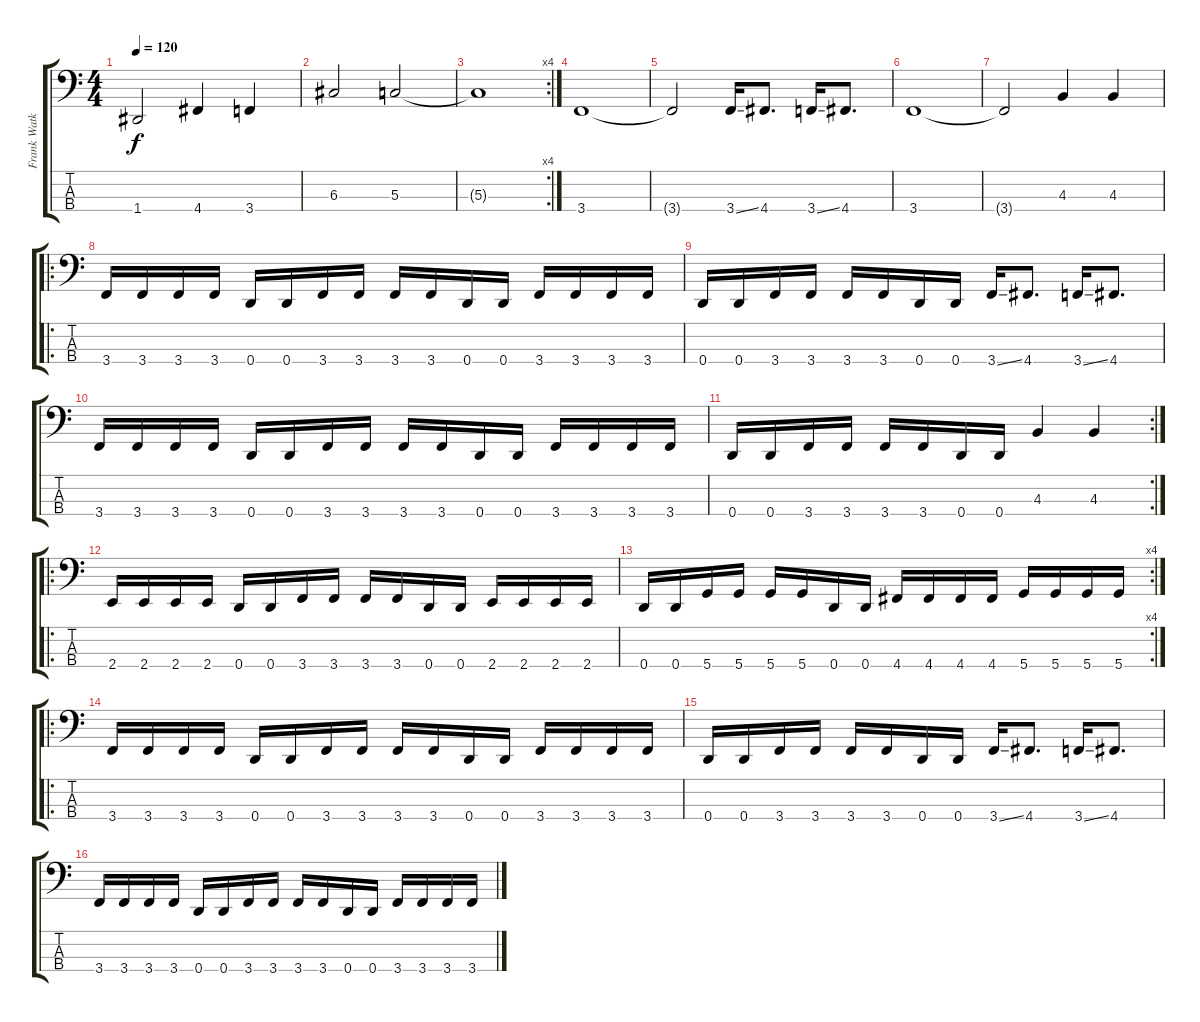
\track ("Frank Watkins" "Frank Watk") {instrument electricbasspick}
\staff {score tabs}
\tuning (F2 C2 G1 D1) {hide}
\ts (4 4)
\tempo 120
\clef f4
\ks c
1.4{t}.2{dy f} 4.4.4 3.4.4 |
6.3.2 5.3.2 |
\rc 4
5.3{t}.1 |
3.4.1 |
3.4{t}.2 3.4{ss}.16 4.4.8{d} 3.4{ss}.16 4.4.8{d} |
3.4.1 |
3.4{t}.2 4.3.4 4.3.4 |
\ro
3.4.16 3.4.16 3.4.16 3.4.16 0.4.16 0.4.16 3.4.16 3.4.16 3.4.16 3.4.16 0.4.16 0.4.16 3.4.16 3.4.16 3.4.16 3.4.16 |
0.4.16 0.4.16 3.4.16 3.4.16 3.4.16 3.4.16 0.4.16 0.4.16 3.4{ss}.16 4.4.8{d} 3.4{ss}.16 4.4.8{d} |
3.4.16 3.4.16 3.4.16 3.4.16 0.4.16 0.4.16 3.4.16 3.4.16 3.4.16 3.4.16 0.4.16 0.4.16 3.4.16 3.4.16 3.4.16 3.4.16 |
\rc 2
0.4.16 0.4.16 3.4.16 3.4.16 3.4.16 3.4.16 0.4.16 0.4.16 4.3.4 4.3.4 |
\ro
2.4.16 2.4.16 2.4.16 2.4.16 0.4.16 0.4.16 3.4.16 3.4.16 3.4.16 3.4.16 0.4.16 0.4.16 2.4.16 2.4.16 2.4.16 2.4.16 |
\rc 4
0.4.16 0.4.16 5.4.16 5.4.16 5.4.16 5.4.16 0.4.16 0.4.16 4.4.16 4.4.16 4.4.16 4.4.16 5.4.16 5.4.16 5.4.16 5.4.16 |
\ro
3.4.16 3.4.16 3.4.16 3.4.16 0.4.16 0.4.16 3.4.16 3.4.16 3.4.16 3.4.16 0.4.16 0.4.16 3.4.16 3.4.16 3.4.16 3.4.16 |
0.4.16 0.4.16 3.4.16 3.4.16 3.4.16 3.4.16 0.4.16 0.4.16 3.4{ss}.16 4.4.8{d} 3.4{ss}.16 4.4.8{d} |
3.4.16 3.4.16 3.4.16 3.4.16 0.4.16 0.4.16 3.4.16 3.4.16 3.4.16 3.4.16 0.4.16 0.4.16 3.4.16 3.4.16 3.4.16 3.4.16
